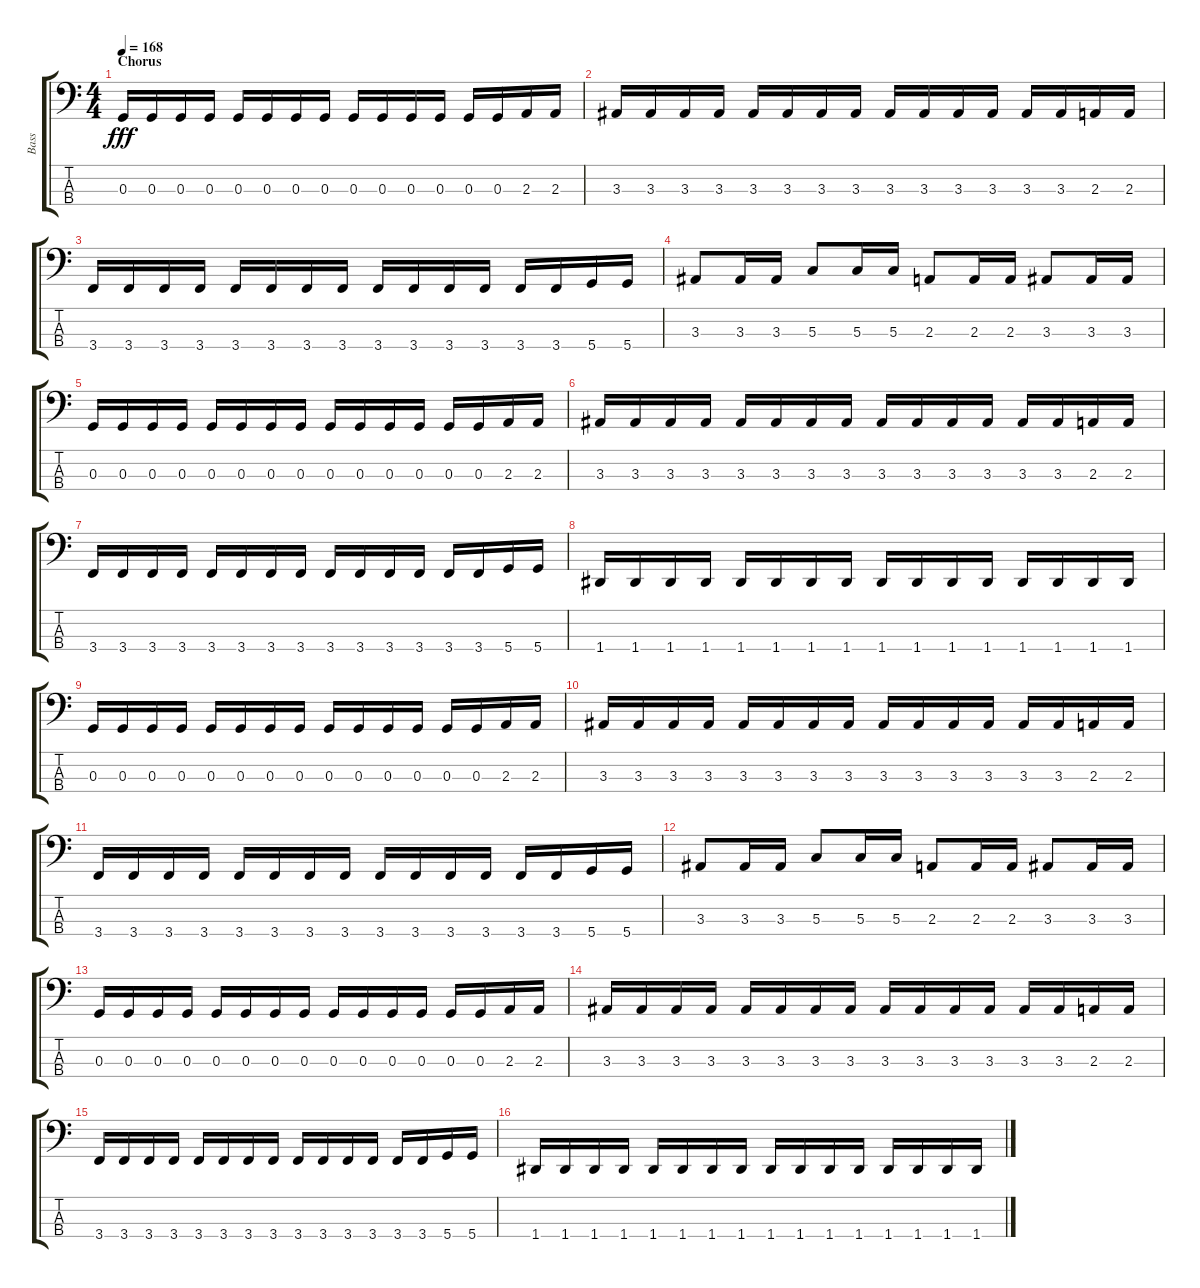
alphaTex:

\track ("Bass" "Bass") {instrument electricbassfinger}
\staff {score tabs}
\tuning (F2 C2 G1 D1) {hide}
\ts (4 4)
\section ("" "Chorus")
\tempo 168
\clef f4
\ks c
0.3.16{dy fff} 0.3.16 0.3.16 0.3.16 0.3.16 0.3.16 0.3.16 0.3.16 0.3.16 0.3.16 0.3.16 0.3.16 0.3.16 0.3.16 2.3.16 2.3.16 |
3.3.16 3.3.16 3.3.16 3.3.16 3.3.16 3.3.16 3.3.16 3.3.16 3.3.16 3.3.16 3.3.16 3.3.16 3.3.16 3.3.16 2.3.16 2.3.16 |
3.4.16 3.4.16 3.4.16 3.4.16 3.4.16 3.4.16 3.4.16 3.4.16 3.4.16 3.4.16 3.4.16 3.4.16 3.4.16 3.4.16 5.4.16 5.4.16 |
3.3.8 3.3.16 3.3.16 5.3.8 5.3.16 5.3.16 2.3.8 2.3.16 2.3.16 3.3.8 3.3.16 3.3.16 |
0.3.16 0.3.16 0.3.16 0.3.16 0.3.16 0.3.16 0.3.16 0.3.16 0.3.16 0.3.16 0.3.16 0.3.16 0.3.16 0.3.16 2.3.16 2.3.16 |
3.3.16 3.3.16 3.3.16 3.3.16 3.3.16 3.3.16 3.3.16 3.3.16 3.3.16 3.3.16 3.3.16 3.3.16 3.3.16 3.3.16 2.3.16 2.3.16 |
3.4.16 3.4.16 3.4.16 3.4.16 3.4.16 3.4.16 3.4.16 3.4.16 3.4.16 3.4.16 3.4.16 3.4.16 3.4.16 3.4.16 5.4.16 5.4.16 |
1.4.16 1.4.16 1.4.16 1.4.16 1.4.16 1.4.16 1.4.16 1.4.16 1.4.16 1.4.16 1.4.16 1.4.16 1.4.16 1.4.16 1.4.16 1.4.16 |
0.3.16 0.3.16 0.3.16 0.3.16 0.3.16 0.3.16 0.3.16 0.3.16 0.3.16 0.3.16 0.3.16 0.3.16 0.3.16 0.3.16 2.3.16 2.3.16 |
3.3.16 3.3.16 3.3.16 3.3.16 3.3.16 3.3.16 3.3.16 3.3.16 3.3.16 3.3.16 3.3.16 3.3.16 3.3.16 3.3.16 2.3.16 2.3.16 |
3.4.16 3.4.16 3.4.16 3.4.16 3.4.16 3.4.16 3.4.16 3.4.16 3.4.16 3.4.16 3.4.16 3.4.16 3.4.16 3.4.16 5.4.16 5.4.16 |
3.3.8 3.3.16 3.3.16 5.3.8 5.3.16 5.3.16 2.3.8 2.3.16 2.3.16 3.3.8 3.3.16 3.3.16 |
0.3.16 0.3.16 0.3.16 0.3.16 0.3.16 0.3.16 0.3.16 0.3.16 0.3.16 0.3.16 0.3.16 0.3.16 0.3.16 0.3.16 2.3.16 2.3.16 |
3.3.16 3.3.16 3.3.16 3.3.16 3.3.16 3.3.16 3.3.16 3.3.16 3.3.16 3.3.16 3.3.16 3.3.16 3.3.16 3.3.16 2.3.16 2.3.16 |
3.4.16 3.4.16 3.4.16 3.4.16 3.4.16 3.4.16 3.4.16 3.4.16 3.4.16 3.4.16 3.4.16 3.4.16 3.4.16 3.4.16 5.4.16 5.4.16 |
1.4.16 1.4.16 1.4.16 1.4.16 1.4.16 1.4.16 1.4.16 1.4.16 1.4.16 1.4.16 1.4.16 1.4.16 1.4.16 1.4.16 1.4.16 1.4.16
